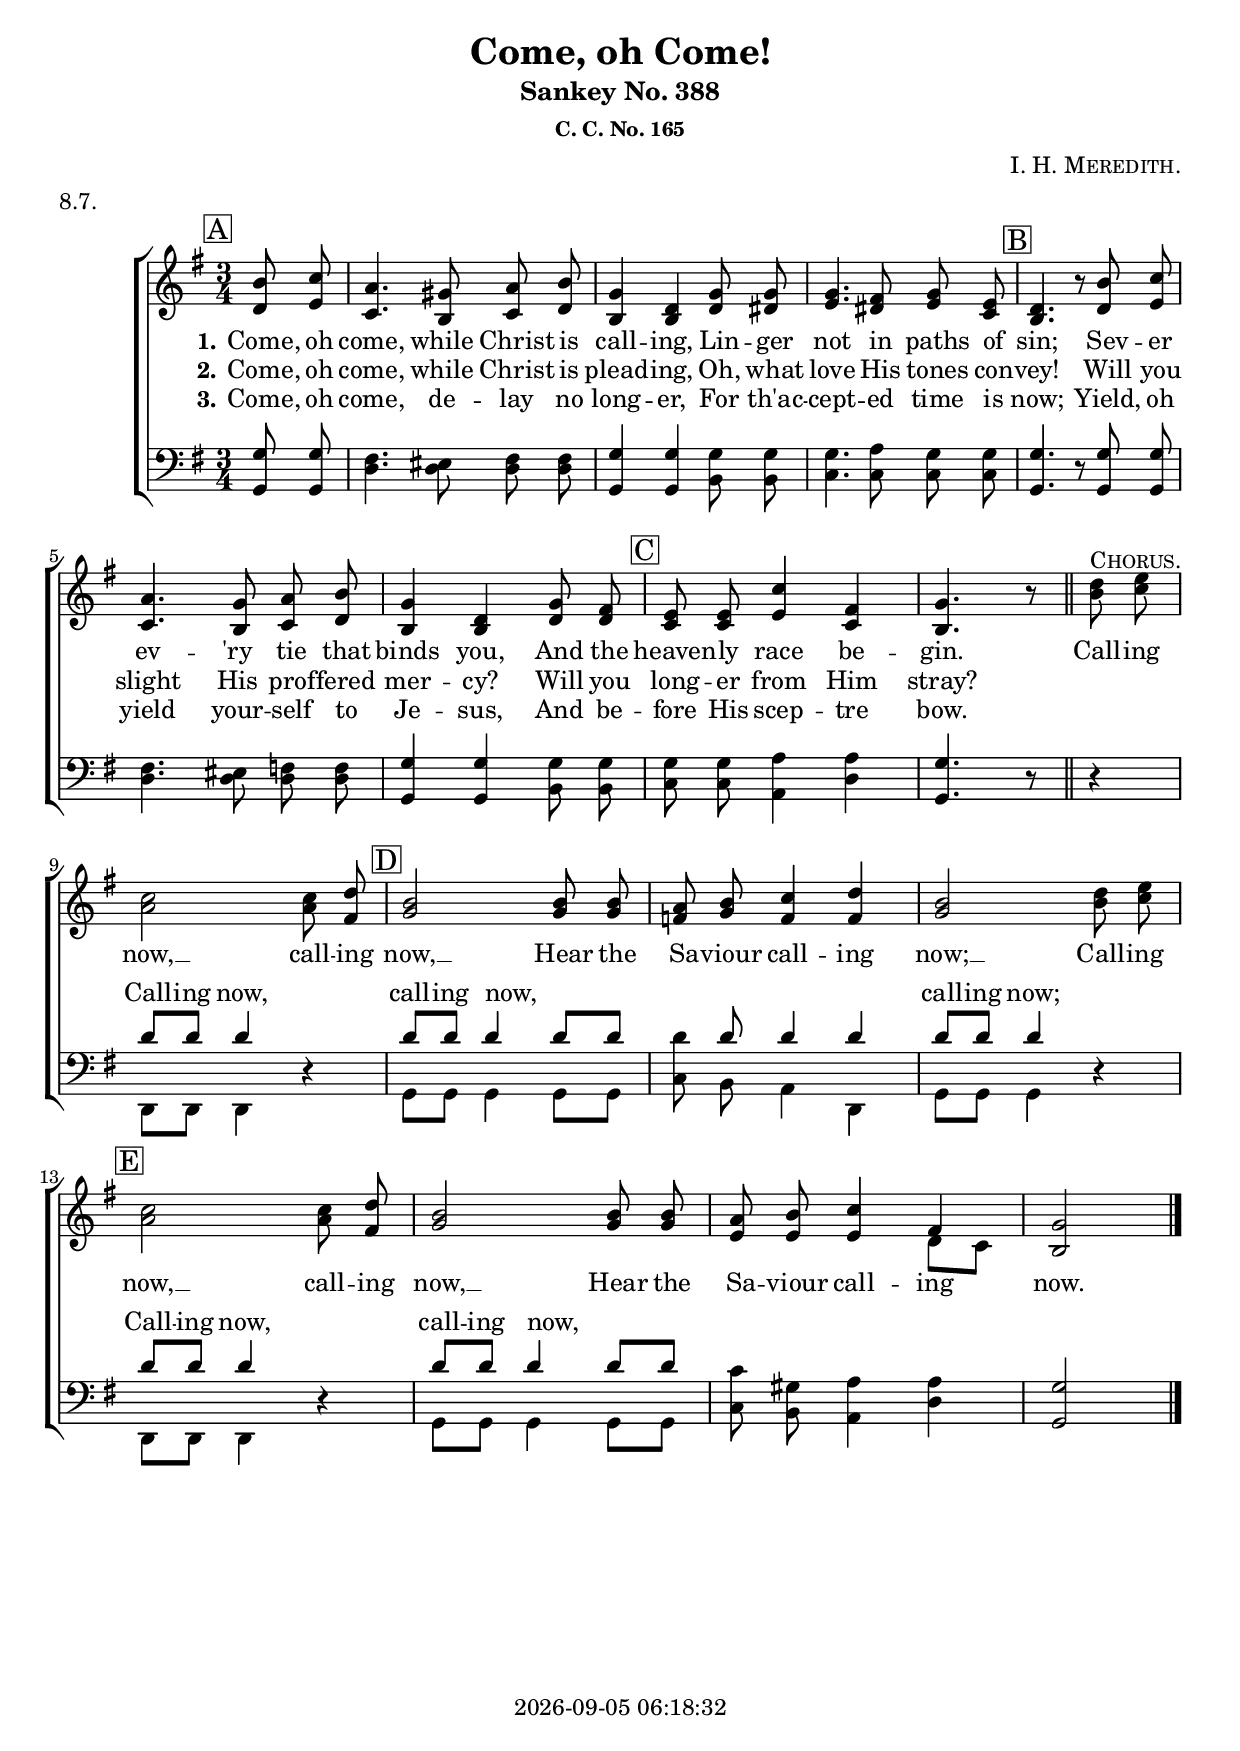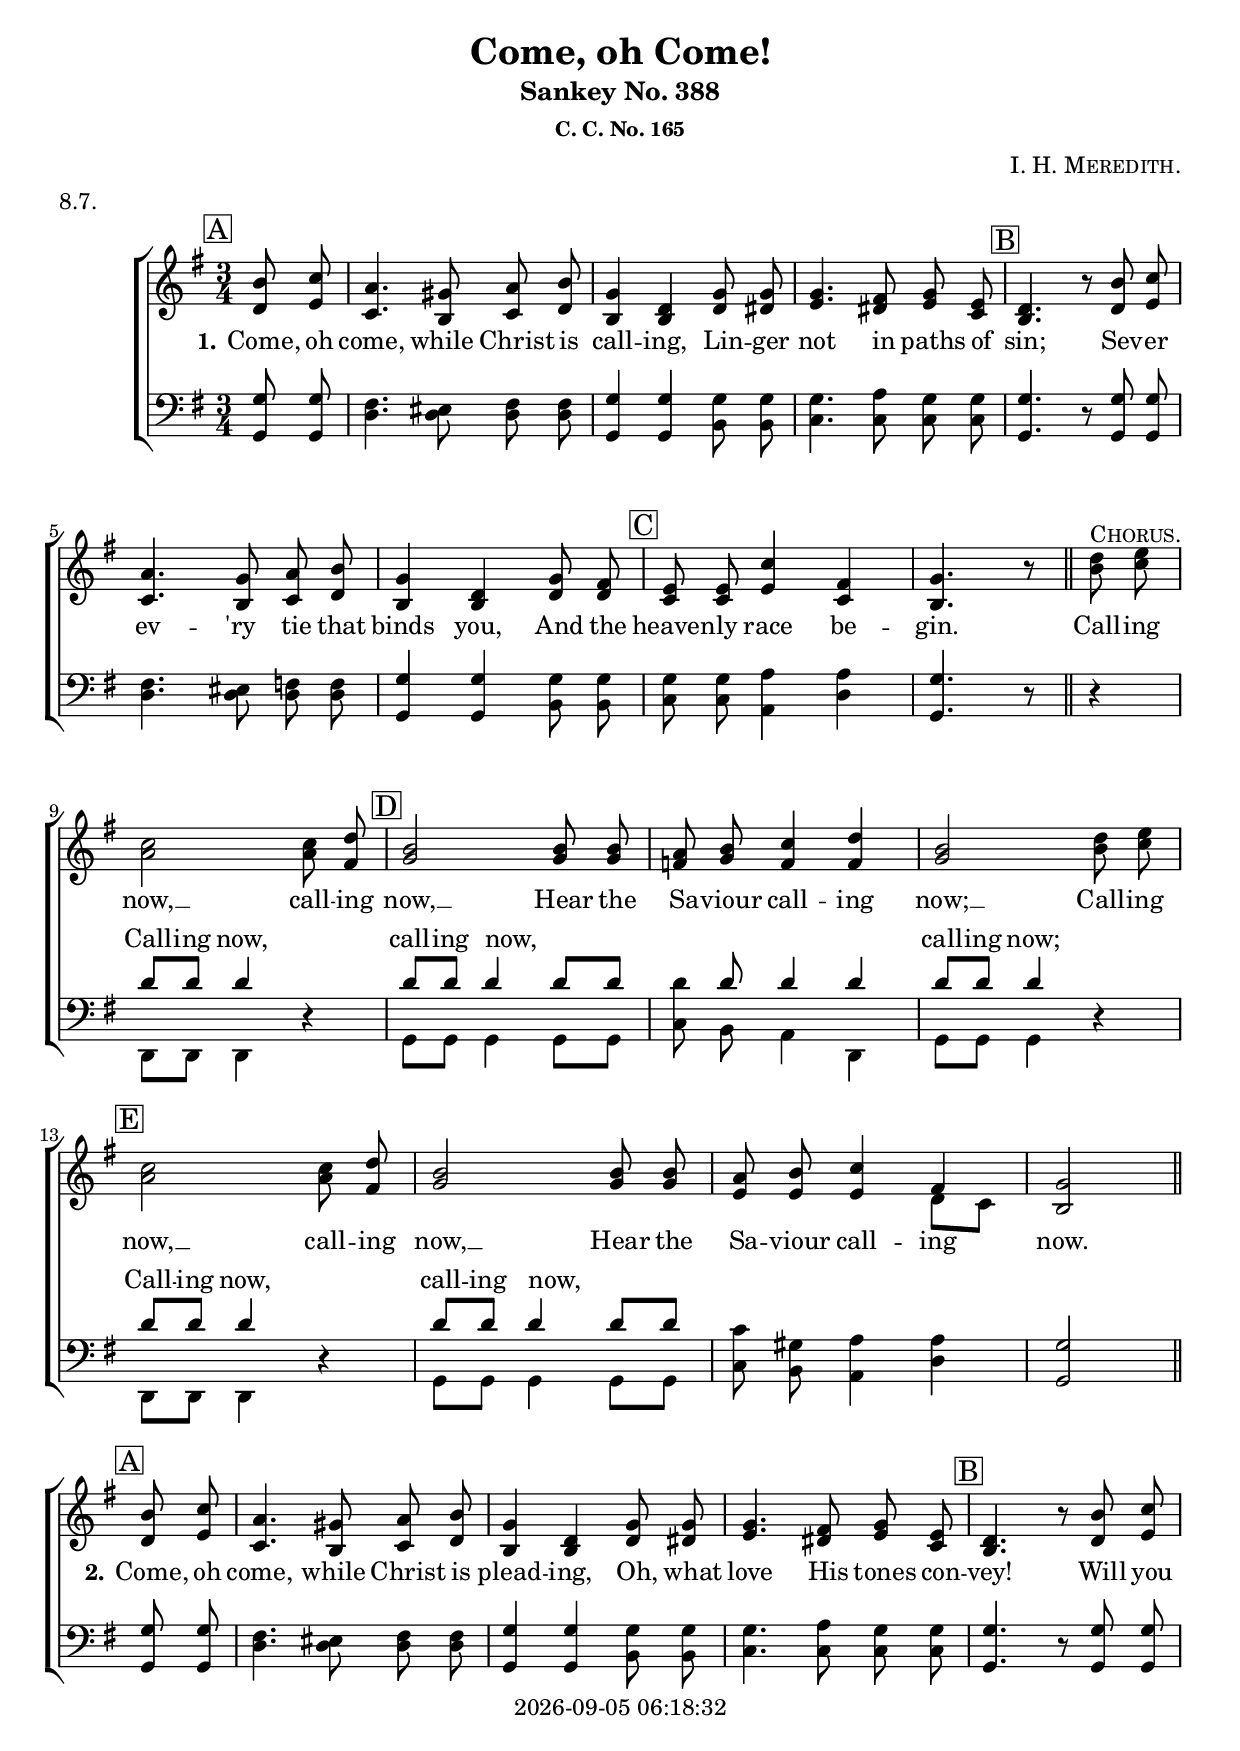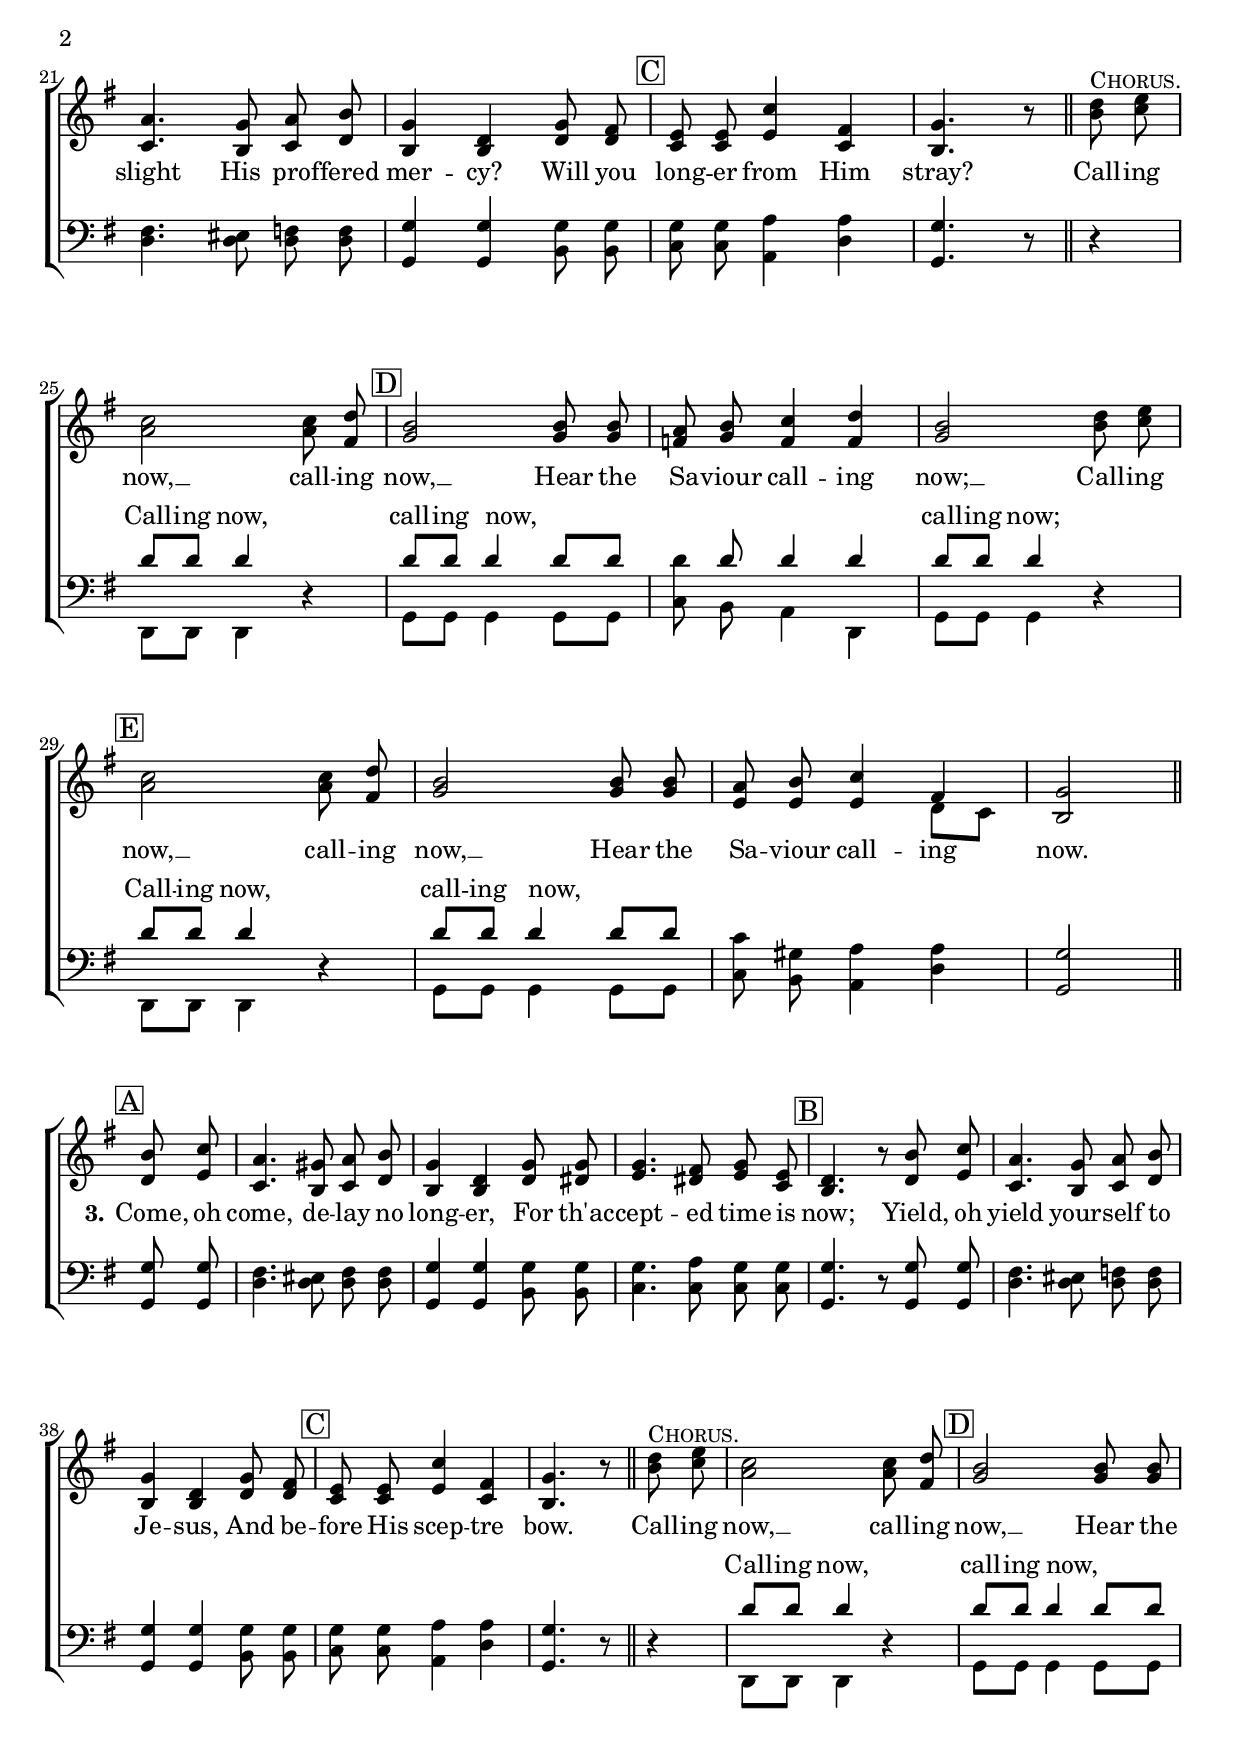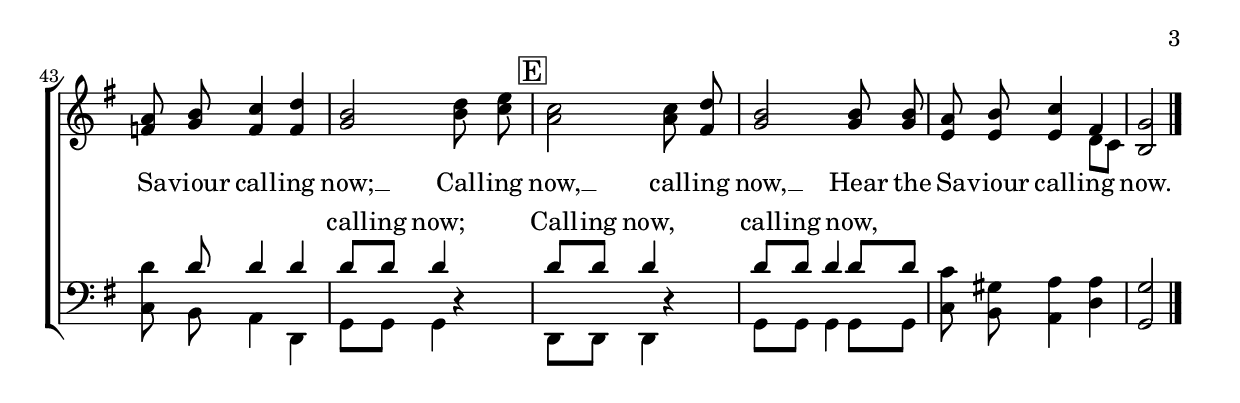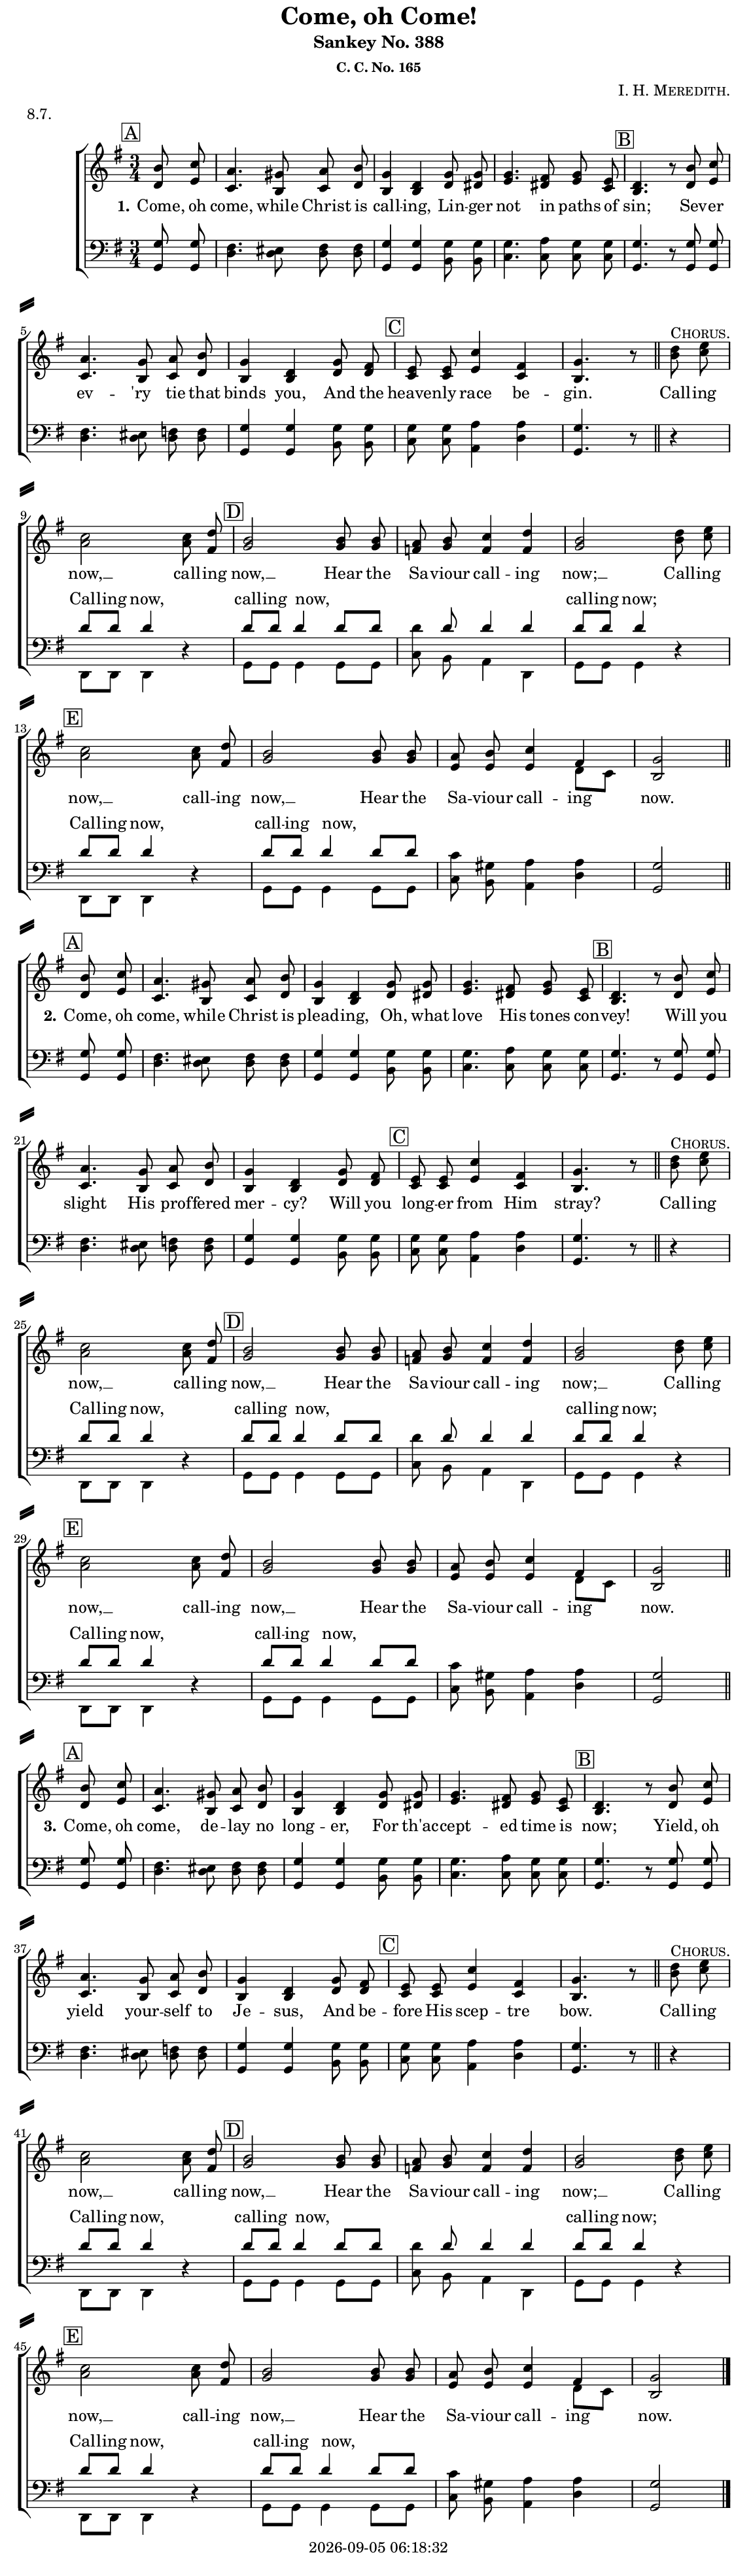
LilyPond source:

\version "2.22.1"

\include "articulate.ly"

today = #(strftime "%Y-%m-%d %H:%M:%S" (localtime (current-time)))

\header {
% centered at top
%  dedication  = "dedication"
  title       = "Come, oh Come!"
  subtitle    = "Sankey No. 388"
  subsubtitle = "C. C. No. 165"
%  instrument  = "instrument"
  
% arrangement of following lines:
%
%  poet    composer
%  meter   arranger
%  piece       opus

  composer    = \markup\smallCaps "I. H. Meredith."
%  arranger    = "arranger"
%  opus        = "opus"

%  poet        = \markup\smallCaps "poet"
  meter       = \markup\smallCaps "8.7."
%  piece       = \markup\smallCaps "piece"

% centered at bottom
% tagline     = "tagline" % default lilypond version
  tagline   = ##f
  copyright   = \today
}

% #(set-global-staff-size 16)

global = {
  \key g \major
  \time 3/4
  \partial 4
}

RehearsalTrack = {
% \set Score.currentBarNumber = #5
  \mark \markup { \box "A" } s4 s2.*3
  \mark \markup { \box "B" } s2.*3
  \mark \markup { \box "C" } s2.*3
  \mark \markup { \box "D" } s2.*3
  \mark \markup { \box "E" } s2.*3 s2
}

TempoTrack = {
  \set Score.tempoHideNote = ##t
  \tempo 4=120
}

nl = { \bar "||" \break }

soprano = \relative {
  \autoBeamOff
  b'8 c
  a4. gis8 a b
  g4 d g8 8
  g4. fis8 g e
  d4. r8 b' c % B
  a4. g8 a b
  g4 d g8 fis
  e8 8 c'4 fis,4 % C
  g4. r8 \bar "||" d'8^\markup\smallCaps Chorus. e
  c2 8 d
  b2 8 8 % D
  a8 b c4 d
  b2 d8 e
  c2 8 d % E
  b2 8 8
  a8 b c4 fis,
  g2
}

alto = \relative {
  \autoBeamOff
  d'8 e
  c4. b8 c d
  b4 4 d8 dis
  e4. dis8 e c
  b4. r8 d e % B
  c4. b8 c d
  b4 4 d8 8
  c8 8 e4 c % C
  b4. r8 b' c
  a2 8 fis
  g2 8 8 % D
  f8 g f4 4
  g2 b8 c
  a2 8 fis % E
  g2 8 8
  e8 8 4 d8[c]
  b2
}

tenor = \relative {
  \autoBeamOff
  g8 8
  fis4. eis8 fis fis
  g4 4 8 8
  g4. a8 g g
  g4. r8 8 8 % B
  fis4. eis8 f f
  g4 4 8 8
  g8 8 a4 4 % C
  g4. r8 r4
  d'8 8 4 r
  d8 8 4 8 8 % D
  d8 8 4 4
  d8 8 4 r
  d8 8 4 r % E
  d8 8 4 8 8
  c8 gis a4 4
  g2
}

bass = \relative {
  \autoBeamOff
  g,8 8
  d'4. 8 8 8
  g,4 4 b8 8
  c4. 8 8 8
  g4. r8 8 8 % B
  d'4. 8 8 8
  g,4 4 b8 8
  c8 8 a4 d % C
  g,4. r8 r4
  d8 8 4 r
  g8 8 4 8 8 % D
  c8 b a4 d,
  g8 8 4 r
  d8 8 4 r % E
  g8 8 4 8 8
  c8 b a4 d
  g,2
}

nom  = {   \set ignoreMelismata = ##t }
yesm = { \unset ignoreMelismata       }

chorus = \lyricmode {
  Call -- ing now, __ call -- ing now, __
  Hear the Sa -- viour call -- ing now; __
  Call -- ing now, __ call -- ing now, __
  Hear the Sa -- viour call -- ing now.
}

chorusMen = \lyricmode {
  _ _ _ _ _ _ _ _
  _ _ _ _ _ _ _
  _ _ _ _ _ _ _ _
  _ _ _ _ _ _ _
  Call -- ing now, call -- ing now,
  _ _ _ _ _ _
  call -- ing now;
  Call -- ing now, call -- ing now,
  _ _ _ _ _ _ _
}

verses = 3

wordsOne = \lyricmode {
  \set stanza = "1."
  Come, oh come, while Christ is call -- ing,
  Lin -- ger not in paths of sin;
  Sev -- er ev -- 'ry tie that binds you,
  And the heaven -- ly race be -- gin.
}
  
wordsTwo = \lyricmode {
  \set stanza = "2."
  Come, oh come, while Christ is plead -- ing,
  Oh, what love His tones con -- vey!
  Will you slight His prof -- fered mer -- cy?
  Will you long -- er from Him stray?
}
  
wordsThree = \lyricmode {
  \set stanza = "3."
  Come, oh come, de -- lay no long -- er,
  For th'ac -- cept -- ed time is now;
  Yield, oh yield your -- self to Je -- sus,
  And be -- fore His scep -- tre bow.
}
  
wordsMidi = \lyricmode {
  \set stanza = "1."
  "Come, " "oh " "come, " "while " "Christ " "is " call "ing, "
  "\nLin" "ger " "not " "in " "paths " "of " "sin; "
  "\nSev" "er " ev "'ry " "tie " "that " "binds " "you, "
  "\nAnd " "the " heaven "ly " "race " be "gin. "
  "\nCall" "ing " "now, "  call "ing " "now, " 
  "\nHear " "the " Sa "viour " call "ing " "now; " 
  "\nCall" "ing " "now, "  call "ing " "now, " 
  "\nHear " "the " Sa "viour " call "ing " "now. "

  \set stanza = "2."
  "\nCome, " "oh " "come, " "while " "Christ " "is " plead "ing, "
  "\nOh, " "what " "love " "His " "tones " con "vey! "
  "\nWill " "you " "slight " "His " prof "fered " mer "cy? "
  "\nWill " "you " long "er " "from " "Him " "stray? "
  "\nCall" "ing " "now, "  call "ing " "now, " 
  "\nHear " "the " Sa "viour " call "ing " "now; " 
  "\nCall" "ing " "now, "  call "ing " "now, " 
  "\nHear " "the " Sa "viour " call "ing " "now. "

  \set stanza = "3."
  "\nCome, " "oh " "come, " de "lay " "no " long "er, "
  "\nFor " th'ac cept "ed " "time " "is " "now; "
  "\nYield, " "oh " "yield " your "self " "to " Je "sus, "
  "\nAnd " be "fore " "His " scep "tre " "bow. "
  "\nCall" "ing " "now, "  call "ing " "now, " 
  "\nHear " "the " Sa "viour " call "ing " "now; " 
  "\nCall" "ing " "now, "  call "ing " "now, " 
  "\nHear " "the " Sa "viour " call "ing " "now. "
}

wordsMidiMen = \lyricmode {
  \set stanza = "1."
  "Come, " "oh " "come, " "while " "Christ " "is " call "ing, "
  "\nLin" "ger " "not " "in " "paths " "of " "sin; "
  "\nSev" "er " ev "'ry " "tie " "that " "binds " "you, "
  "\nAnd " "the " heaven "ly " "race " be "gin. "
  "\nCall" "ing " "now, "  call "ing " "now, " 
  "\nHear " "the " Sa "viour " call "ing, " call "ing " "now; " 
  "\nCall" "ing " "now, "  call "ing " "now, " 
  "\nHear " "the " Sa "viour " call "ing " "now. "

  \set stanza = "2."
  "\nCome, " "oh " "come, " "while " "Christ " "is " plead "ing, "
  "\nOh, " "what " "love " "His " "tones " con "vey! "
  "\nWill " "you " "slight " "His " prof "fered " mer "cy? "
  "\nWill " "you " long "er " "from " "Him " "stray? "
  "\nCall" "ing " "now, "  call "ing " "now, " 
  "\nHear " "the " Sa "viour " call "ing, " call "ing " "now; " 
  "\nCall" "ing " "now, "  call "ing " "now, " 
  "\nHear " "the " Sa "viour " call "ing " "now. "

  \set stanza = "3."
  "\nCome, " "oh " "come, " de "lay " "no " long "er, "
  "\nFor " th'ac cept "ed " "time " "is " "now; "
  "\nYield, " "oh " "yield " your "self " "to " Je "sus, "
  "\nAnd " be "fore " "His " scep "tre " "bow. "
  "\nCall" "ing " "now, "  call "ing " "now, " 
  "\nHear " "the " Sa "viour " call "ing, " call "ing " "now; " 
  "\nCall" "ing " "now, "  call "ing " "now, " 
  "\nHear " "the " Sa "viour " call "ing " "now. "
}

\book {
  \bookOutputSuffix "midi-women"
  \score {
%    \articulate
        \new ChoirStaff <<
                                % Soprano staff
          \new Staff = soprano
          <<
            \new Voice { \repeat unfold \verses \TempoTrack     }
            \new Voice { \global \repeat unfold \verses \soprano \bar "|." }
            \addlyrics \wordsMidi
          >>
                                % Alto staff
          \new Staff = alto
          <<
            \new Voice { \global \repeat unfold \verses { \alto \nl } \bar "|." }
          >>
                                % Tenor staff
          \new Staff = tenor
          <<
            \clef "treble_8"
            \new Voice { \global \repeat unfold \verses \tenor }
          >>
                                % Bass staff
          \new Staff = bass
          <<
            \clef "bass"
            \new Voice { \global \repeat unfold \verses \bass }
          >>
        >>
    \midi {}
  }
}

\book {
  \bookOutputSuffix "midi-men"
  \score {
%    \articulate
        \new ChoirStaff <<
                                % Soprano staff
          \new Staff = soprano
          <<
            \new Voice { \repeat unfold \verses \TempoTrack     }
            \new Voice { \global \repeat unfold \verses \soprano \bar "|." }
          >>
                                % Alto staff
          \new Staff = alto
          <<
            \new Voice { \global \repeat unfold \verses { \alto \nl } \bar "|." }
          >>
                                % Tenor staff
          \new Staff = tenor
          <<
            \clef "treble_8"
            \new Voice { \global \repeat unfold \verses \tenor }
            \addlyrics \wordsMidiMen
          >>
                                % Bass staff
          \new Staff = bass
          <<
            \clef "bass"
            \new Voice { \global \repeat unfold \verses \bass }
          >>
        >>
    \midi {}
  }
}

\book {
  \bookOutputSuffix "repeat"
  \score {
        \new ChoirStaff <<
                                  % Joint soprano/alto staff
          \new Staff \with { printPartCombineTexts = ##f }
          <<
            \new Voice \RehearsalTrack
            \new Voice \TempoTrack
            \new NullVoice = "aligner" \soprano
            \new Voice = "women" \partCombine { \global \soprano \bar "|." } { \global \alto }
            \new Lyrics \lyricsto "aligner" { \wordsOne \chorus }
            \new Lyrics \lyricsto "aligner"   \wordsTwo
            \new Lyrics \lyricsto "aligner"   \wordsThree
          >>
                                  % Joint tenor/bass staff
          \new Staff = men \with { printPartCombineTexts = ##f }
          <<
            \clef "bass"
            \new Voice \partCombine { \global \tenor } { \global \bass }
            \new NullVoice = alignerT { \tenor }
          >>
          \new Lyrics \with {alignAboveContext = men} \lyricsto alignerT { \chorusMen }
        >>
    \layout {
      indent = 1.5\cm
      \pointAndClickOff
      \context {
        \Staff \RemoveAllEmptyStaves
      }
    }
  }
}

\book {
  \bookOutputSuffix "single"
  \score {
        \new ChoirStaff <<
                                  % Joint soprano/alto staff
          \new Staff \with { printPartCombineTexts = ##f }
          <<
            \new Voice { \repeat unfold \verses \RehearsalTrack }
            \new Voice { \repeat unfold \verses \TempoTrack }
            \new NullVoice = "aligner" { \repeat unfold \verses \soprano }
            \new Voice = "women" \partCombine { \global \repeat unfold \verses \soprano \bar "|." }
                                               { \global \repeat unfold \verses { \alto \nl } \bar "|." }
            \new Lyrics \lyricsto "aligner" { \wordsOne   \chorus
                                              \wordsTwo   \chorus
                                              \wordsThree \chorus
                                            }
          >>
                                  % Joint tenor/bass staff
          \new Staff = men \with { printPartCombineTexts = ##f }
          <<
            \clef "bass"
            \new Voice \partCombine { \global \repeat unfold \verses \tenor }
                                    { \global \repeat unfold \verses \bass }
            \new NullVoice = alignerT { \repeat unfold \verses \tenor }
          >>
          \new Lyrics \with {alignAboveContext = men} \lyricsto alignerT {\repeat unfold \verses \chorusMen}
        >>
    \layout {
      indent = 1.5\cm
      \pointAndClickOff
      \context {
        \Staff \RemoveAllEmptyStaves
      }
    }
  }
}

\book {
  \bookOutputSuffix "singlepage"
  \paper {
    top-margin = 0
    left-margin = 7
    right-margin = 1
    paper-width = 190\mm
    page-breaking = #ly:one-page-breaking
    system-system-spacing.basic-distance = #15
    system-separator-markup = \slashSeparator
  }
  \score {
        \new ChoirStaff <<
                                  % Joint soprano/alto staff
          \new Staff \with { printPartCombineTexts = ##f }
          <<
            \new Voice { \repeat unfold \verses \RehearsalTrack }
            \new Voice { \repeat unfold \verses \TempoTrack }
            \new NullVoice = "aligner" { \repeat unfold \verses \soprano }
            \new Voice = "women" \partCombine { \global \repeat unfold \verses \soprano \bar "|." }
                                               { \global \repeat unfold \verses { \alto \nl } \bar "|." }
            \new Lyrics \lyricsto "aligner" { \wordsOne   \chorus
                                              \wordsTwo   \chorus
                                              \wordsThree \chorus
                                            }
          >>
                                  % Joint tenor/bass staff
          \new Staff = men \with { printPartCombineTexts = ##f }
          <<
            \clef "bass"
            \new Voice \partCombine { \global \repeat unfold \verses \tenor }
                                    { \global \repeat unfold \verses \bass }
            \new NullVoice = alignerT { \repeat unfold \verses \tenor }
          >>
          \new Lyrics \with {alignAboveContext = men} \lyricsto alignerT {\repeat unfold \verses \chorusMen}
        >>
    \layout {
      indent = 1.5\cm
      \pointAndClickOff
      \context {
        \Staff \RemoveAllEmptyStaves
      }
    }
  }
}
